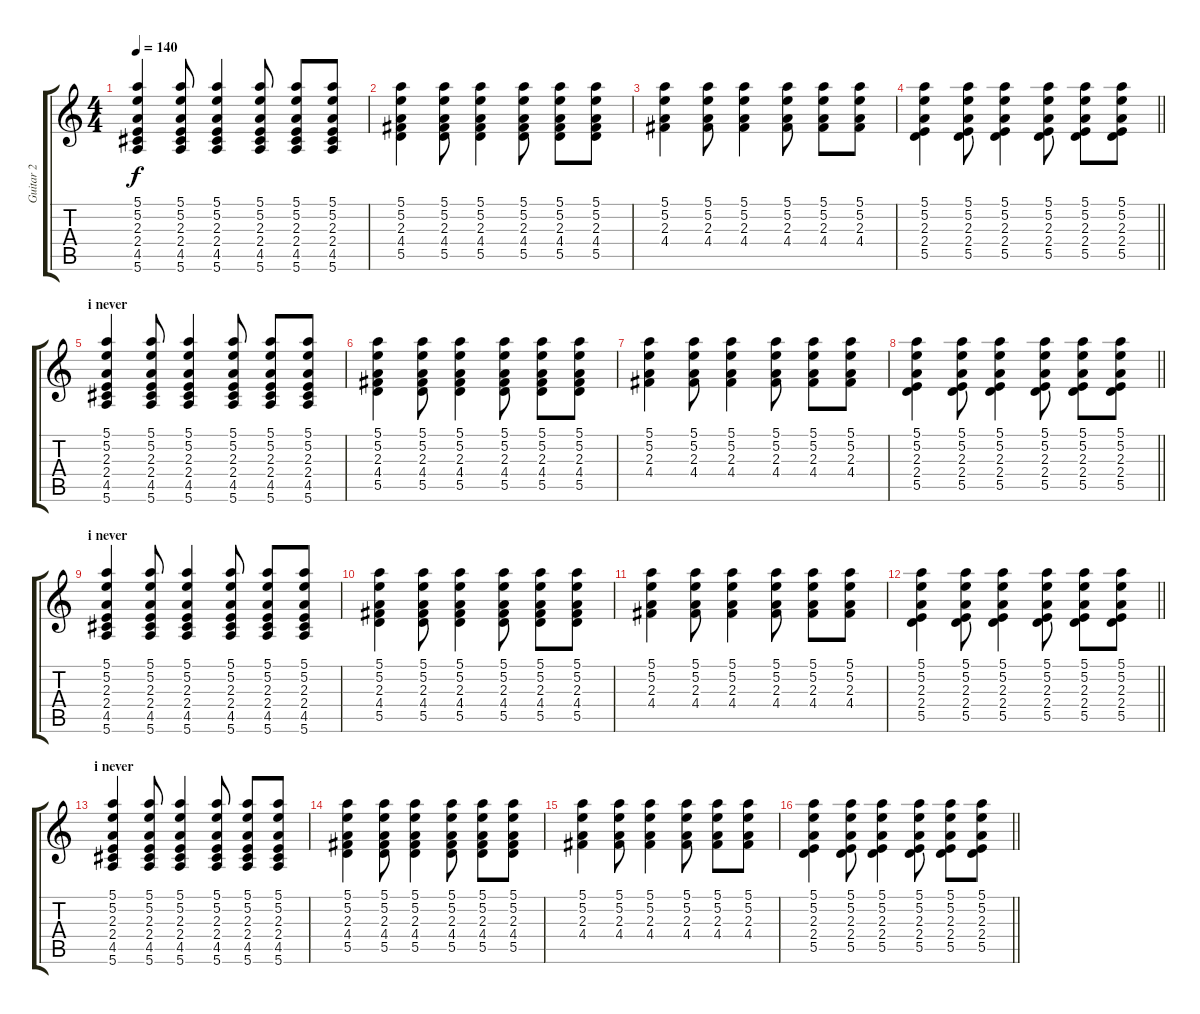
\track ("Guitar 2" "Guitar 2") {instrument acousticguitarsteel}
\staff {score tabs}
\tuning (E4 B3 G3 D3 A2 E2) {hide}
\ts (4 4)
\tempo 140
\clef g2
\ks c
(5.1 5.2 2.3 2.4 4.5 5.6).4{dy f} (5.1 5.2 2.3 2.4 4.5 5.6).8 (5.1 5.2 2.3 2.4 4.5 5.6).4 (5.1 5.2 2.3 2.4 4.5 5.6).8 (5.1 5.2 2.3 2.4 4.5 5.6).8 (5.1 5.2 2.3 2.4 4.5 5.6).8 |
(5.1 5.2 2.3 4.4 5.5).4 (5.1 5.2 2.3 4.4 5.5).8 (5.1 5.2 2.3 4.4 5.5).4 (5.1 5.2 2.3 4.4 5.5).8 (5.1 5.2 2.3 4.4 5.5).8 (5.1 5.2 2.3 4.4 5.5).8 |
(5.1 5.2 2.3 4.4).4 (5.1 5.2 2.3 4.4).8 (5.1 5.2 2.3 4.4).4 (5.1 5.2 2.3 4.4).8 (5.1 5.2 2.3 4.4).8 (5.1 5.2 2.3 4.4).8 |
\barLineRight lightlight
(5.1 5.2 2.3 2.4 5.5).4 (5.1 5.2 2.3 2.4 5.5).8 (5.1 5.2 2.3 2.4 5.5).4 (5.1 5.2 2.3 2.4 5.5).8 (5.1 5.2 2.3 2.4 5.5).8 (5.1 5.2 2.3 2.4 5.5).8 |
\section ("" "i never")
(5.1 5.2 2.3 2.4 4.5 5.6).4 (5.1 5.2 2.3 2.4 4.5 5.6).8 (5.1 5.2 2.3 2.4 4.5 5.6).4 (5.1 5.2 2.3 2.4 4.5 5.6).8 (5.1 5.2 2.3 2.4 4.5 5.6).8 (5.1 5.2 2.3 2.4 4.5 5.6).8 |
(5.1 5.2 2.3 4.4 5.5).4 (5.1 5.2 2.3 4.4 5.5).8 (5.1 5.2 2.3 4.4 5.5).4 (5.1 5.2 2.3 4.4 5.5).8 (5.1 5.2 2.3 4.4 5.5).8 (5.1 5.2 2.3 4.4 5.5).8 |
(5.1 5.2 2.3 4.4).4 (5.1 5.2 2.3 4.4).8 (5.1 5.2 2.3 4.4).4 (5.1 5.2 2.3 4.4).8 (5.1 5.2 2.3 4.4).8 (5.1 5.2 2.3 4.4).8 |
\barLineRight lightlight
(5.1 5.2 2.3 2.4 5.5).4 (5.1 5.2 2.3 2.4 5.5).8 (5.1 5.2 2.3 2.4 5.5).4 (5.1 5.2 2.3 2.4 5.5).8 (5.1 5.2 2.3 2.4 5.5).8 (5.1 5.2 2.3 2.4 5.5).8 |
\section ("" "i never")
(5.1 5.2 2.3 2.4 4.5 5.6).4 (5.1 5.2 2.3 2.4 4.5 5.6).8 (5.1 5.2 2.3 2.4 4.5 5.6).4 (5.1 5.2 2.3 2.4 4.5 5.6).8 (5.1 5.2 2.3 2.4 4.5 5.6).8 (5.1 5.2 2.3 2.4 4.5 5.6).8 |
(5.1 5.2 2.3 4.4 5.5).4 (5.1 5.2 2.3 4.4 5.5).8 (5.1 5.2 2.3 4.4 5.5).4 (5.1 5.2 2.3 4.4 5.5).8 (5.1 5.2 2.3 4.4 5.5).8 (5.1 5.2 2.3 4.4 5.5).8 |
(5.1 5.2 2.3 4.4).4 (5.1 5.2 2.3 4.4).8 (5.1 5.2 2.3 4.4).4 (5.1 5.2 2.3 4.4).8 (5.1 5.2 2.3 4.4).8 (5.1 5.2 2.3 4.4).8 |
\barLineRight lightlight
(5.1 5.2 2.3 2.4 5.5).4 (5.1 5.2 2.3 2.4 5.5).8 (5.1 5.2 2.3 2.4 5.5).4 (5.1 5.2 2.3 2.4 5.5).8 (5.1 5.2 2.3 2.4 5.5).8 (5.1 5.2 2.3 2.4 5.5).8 |
\section ("" "i never")
(5.1 5.2 2.3 2.4 4.5 5.6).4 (5.1 5.2 2.3 2.4 4.5 5.6).8 (5.1 5.2 2.3 2.4 4.5 5.6).4 (5.1 5.2 2.3 2.4 4.5 5.6).8 (5.1 5.2 2.3 2.4 4.5 5.6).8 (5.1 5.2 2.3 2.4 4.5 5.6).8 |
(5.1 5.2 2.3 4.4 5.5).4 (5.1 5.2 2.3 4.4 5.5).8 (5.1 5.2 2.3 4.4 5.5).4 (5.1 5.2 2.3 4.4 5.5).8 (5.1 5.2 2.3 4.4 5.5).8 (5.1 5.2 2.3 4.4 5.5).8 |
(5.1 5.2 2.3 4.4).4 (5.1 5.2 2.3 4.4).8 (5.1 5.2 2.3 4.4).4 (5.1 5.2 2.3 4.4).8 (5.1 5.2 2.3 4.4).8 (5.1 5.2 2.3 4.4).8 |
\barLineRight lightlight
(5.1 5.2 2.3 2.4 5.5).4 (5.1 5.2 2.3 2.4 5.5).8 (5.1 5.2 2.3 2.4 5.5).4 (5.1 5.2 2.3 2.4 5.5).8 (5.1 5.2 2.3 2.4 5.5).8 (5.1 5.2 2.3 2.4 5.5).8
